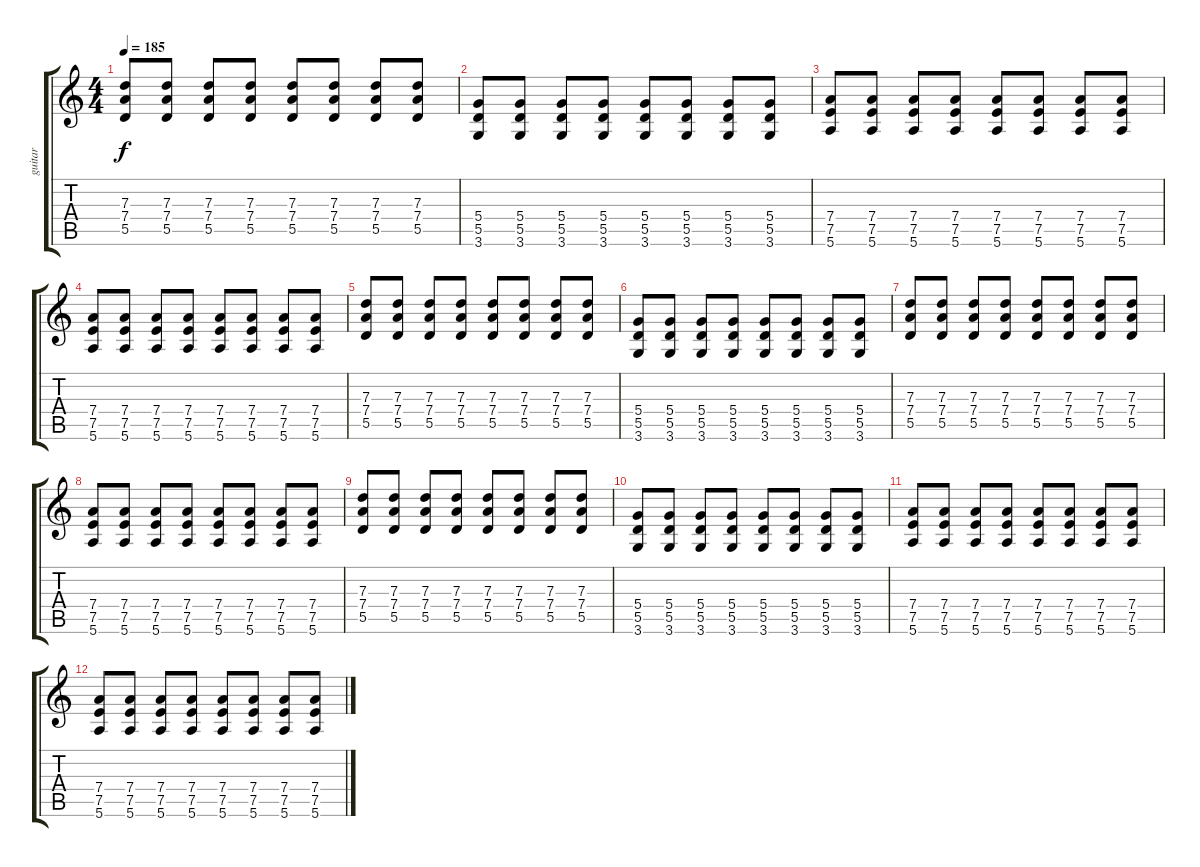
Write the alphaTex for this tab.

\track ("guitar" "guitar") {instrument distortionguitar}
\staff {score tabs}
\tuning (E4 B3 G3 D3 A2 E2) {hide}
\ts (4 4)
\tempo 185
\clef g2
\ks c
(7.3 7.4 5.5).8{dy f} (7.3 7.4 5.5).8 (7.3 7.4 5.5).8 (7.3 7.4 5.5).8 (7.3 7.4 5.5).8 (7.3 7.4 5.5).8 (7.3 7.4 5.5).8 (7.3 7.4 5.5).8 |
(5.4 5.5 3.6).8 (5.4 5.5 3.6).8 (5.4 5.5 3.6).8 (5.4 5.5 3.6).8 (5.4 5.5 3.6).8 (5.4 5.5 3.6).8 (5.4 5.5 3.6).8 (5.4 5.5 3.6).8 |
(7.4 7.5 5.6).8 (7.4 7.5 5.6).8 (7.4 7.5 5.6).8 (7.4 7.5 5.6).8 (7.4 7.5 5.6).8 (7.4 7.5 5.6).8 (7.4 7.5 5.6).8 (7.4 7.5 5.6).8 |
(7.4 7.5 5.6).8 (7.4 7.5 5.6).8 (7.4 7.5 5.6).8 (7.4 7.5 5.6).8 (7.4 7.5 5.6).8 (7.4 7.5 5.6).8 (7.4 7.5 5.6).8 (7.4 7.5 5.6).8 |
(7.3 7.4 5.5).8 (7.3 7.4 5.5).8 (7.3 7.4 5.5).8 (7.3 7.4 5.5).8 (7.3 7.4 5.5).8 (7.3 7.4 5.5).8 (7.3 7.4 5.5).8 (7.3 7.4 5.5).8 |
(5.4 5.5 3.6).8 (5.4 5.5 3.6).8 (5.4 5.5 3.6).8 (5.4 5.5 3.6).8 (5.4 5.5 3.6).8 (5.4 5.5 3.6).8 (5.4 5.5 3.6).8 (5.4 5.5 3.6).8 |
(7.3 7.4 5.5).8 (7.3 7.4 5.5).8 (7.3 7.4 5.5).8 (7.3 7.4 5.5).8 (7.3 7.4 5.5).8 (7.3 7.4 5.5).8 (7.3 7.4 5.5).8 (7.3 7.4 5.5).8 |
(7.4 7.5 5.6).8 (7.4 7.5 5.6).8 (7.4 7.5 5.6).8 (7.4 7.5 5.6).8 (7.4 7.5 5.6).8 (7.4 7.5 5.6).8 (7.4 7.5 5.6).8 (7.4 7.5 5.6).8 |
(7.3 7.4 5.5).8 (7.3 7.4 5.5).8 (7.3 7.4 5.5).8 (7.3 7.4 5.5).8 (7.3 7.4 5.5).8 (7.3 7.4 5.5).8 (7.3 7.4 5.5).8 (7.3 7.4 5.5).8 |
(5.4 5.5 3.6).8 (5.4 5.5 3.6).8 (5.4 5.5 3.6).8 (5.4 5.5 3.6).8 (5.4 5.5 3.6).8 (5.4 5.5 3.6).8 (5.4 5.5 3.6).8 (5.4 5.5 3.6).8 |
(7.4 7.5 5.6).8 (7.4 7.5 5.6).8 (7.4 7.5 5.6).8 (7.4 7.5 5.6).8 (7.4 7.5 5.6).8 (7.4 7.5 5.6).8 (7.4 7.5 5.6).8 (7.4 7.5 5.6).8 |
(7.4 7.5 5.6).8 (7.4 7.5 5.6).8 (7.4 7.5 5.6).8 (7.4 7.5 5.6).8 (7.4 7.5 5.6).8 (7.4 7.5 5.6).8 (7.4 7.5 5.6).8 (7.4 7.5 5.6).8
